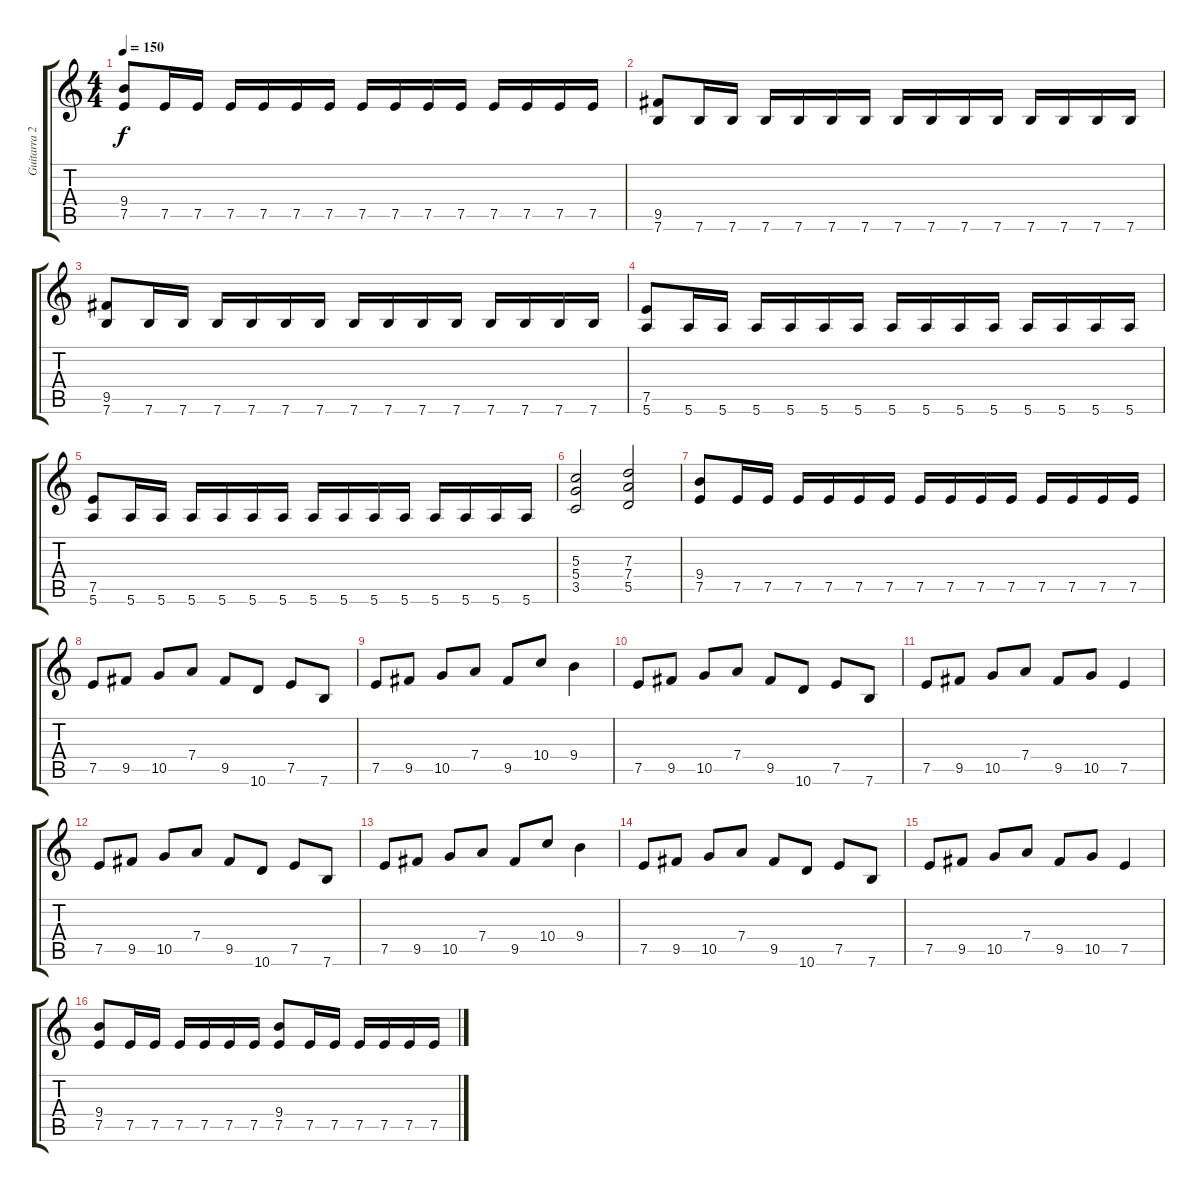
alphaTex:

\track ("Guitarra 2" "Guitarra 2") {instrument distortionguitar}
\staff {score tabs}
\tuning (E4 B3 G3 D3 A2 E2) {hide}
\ts (4 4)
\tempo 150
\clef g2
\ks c
(9.4 7.5).8{dy f} 7.5.16 7.5.16 7.5.16 7.5.16 7.5.16 7.5.16 7.5.16 7.5.16 7.5.16 7.5.16 7.5.16 7.5.16 7.5.16 7.5.16 |
(9.5 7.6).8 7.6.16 7.6.16 7.6.16 7.6.16 7.6.16 7.6.16 7.6.16 7.6.16 7.6.16 7.6.16 7.6.16 7.6.16 7.6.16 7.6.16 |
(9.5 7.6).8 7.6.16 7.6.16 7.6.16 7.6.16 7.6.16 7.6.16 7.6.16 7.6.16 7.6.16 7.6.16 7.6.16 7.6.16 7.6.16 7.6.16 |
(7.5 5.6).8 5.6.16 5.6.16 5.6.16 5.6.16 5.6.16 5.6.16 5.6.16 5.6.16 5.6.16 5.6.16 5.6.16 5.6.16 5.6.16 5.6.16 |
(7.5 5.6).8 5.6.16 5.6.16 5.6.16 5.6.16 5.6.16 5.6.16 5.6.16 5.6.16 5.6.16 5.6.16 5.6.16 5.6.16 5.6.16 5.6.16 |
(5.3 5.4 3.5).2 (7.3 7.4 5.5).2 |
(9.4 7.5).8 7.5.16 7.5.16 7.5.16 7.5.16 7.5.16 7.5.16 7.5.16 7.5.16 7.5.16 7.5.16 7.5.16 7.5.16 7.5.16 7.5.16 |
7.5.8 9.5.8 10.5.8 7.4.8 9.5.8 10.6.8 7.5.8 7.6.8 |
7.5.8 9.5.8 10.5.8 7.4.8 9.5.8 10.4.8 9.4.4 |
7.5.8 9.5.8 10.5.8 7.4.8 9.5.8 10.6.8 7.5.8 7.6.8 |
7.5.8 9.5.8 10.5.8 7.4.8 9.5.8 10.5.8 7.5.4 |
7.5.8 9.5.8 10.5.8 7.4.8 9.5.8 10.6.8 7.5.8 7.6.8 |
7.5.8 9.5.8 10.5.8 7.4.8 9.5.8 10.4.8 9.4.4 |
7.5.8 9.5.8 10.5.8 7.4.8 9.5.8 10.6.8 7.5.8 7.6.8 |
7.5.8 9.5.8 10.5.8 7.4.8 9.5.8 10.5.8 7.5.4 |
(9.4 7.5).8 7.5.16 7.5.16 7.5.16 7.5.16 7.5.16 7.5.16 (9.4 7.5).8 7.5.16 7.5.16 7.5.16 7.5.16 7.5.16 7.5.16
